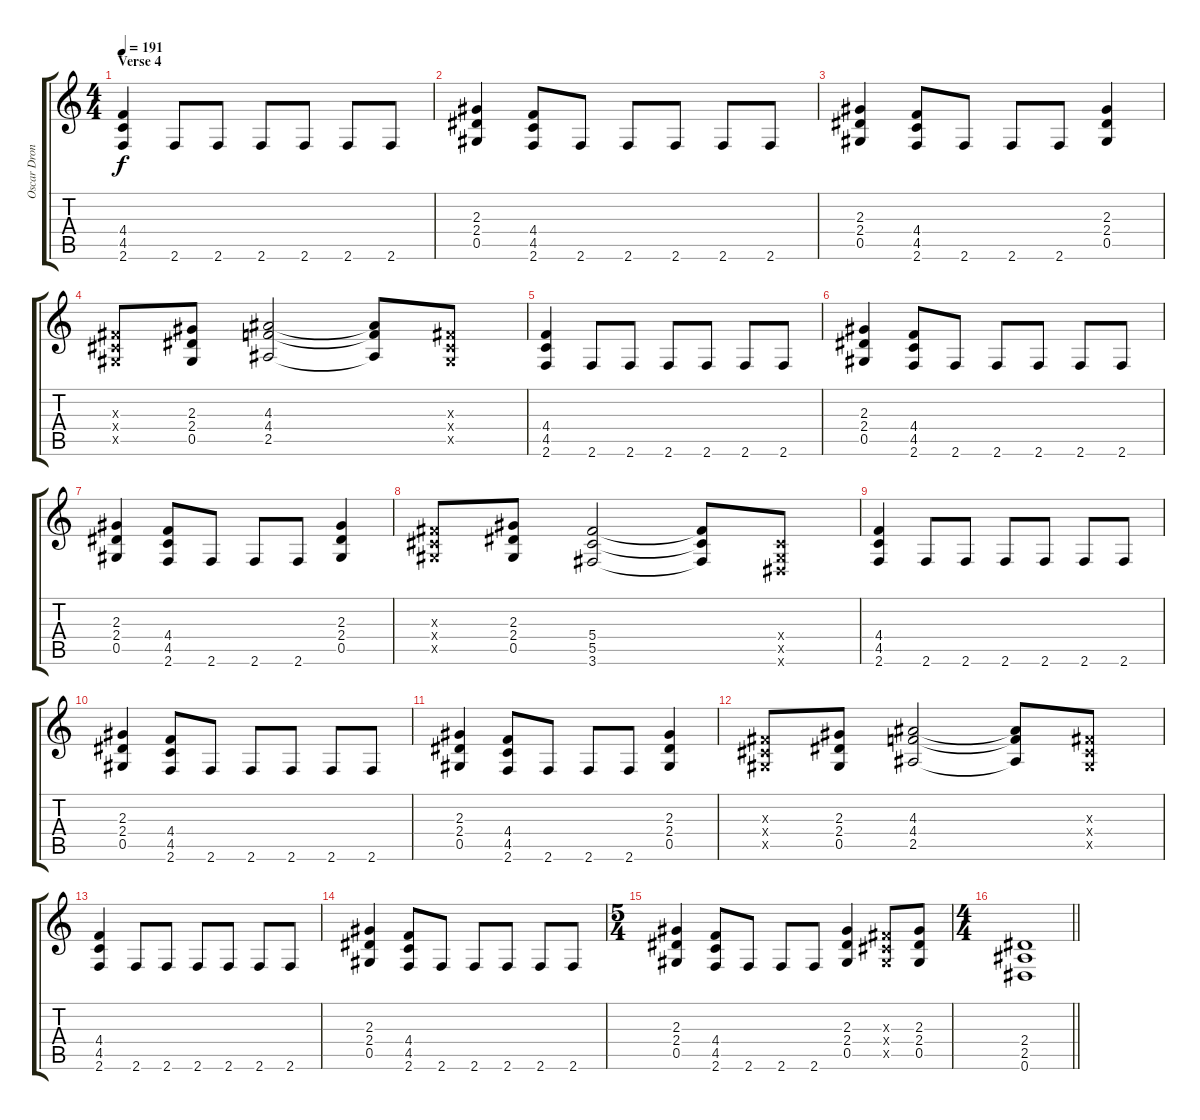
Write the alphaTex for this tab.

\track ("Oscar Dronjak" "Oscar Dron") {instrument distortionguitar}
\staff {score tabs}
\tuning (Eb4 Bb3 Gb3 Db3 Ab2 Eb2) {hide}
\ts (4 4)
\section ("" "Verse 4")
\tempo 191
\clef g2
\ks c
(4.4 4.5 2.6).4{dy f} 2.6.8 2.6.8 2.6.8 2.6.8 2.6.8 2.6.8 |
(2.3 2.4 0.5).4 (4.4 4.5 2.6).8 2.6.8 2.6.8 2.6.8 2.6.8 2.6.8 |
(2.3 2.4 0.5).4 (4.4 4.5 2.6).8 2.6.8 2.6.8 2.6.8 (2.3 2.4 0.5).4 |
(0.3{x} 0.4{x} 0.5{x}).8 (2.3 2.4 0.5).8 (4.3 4.4 2.5).2 (4.3{t} 4.4{t} 2.5{t}).8 (0.3{x} 0.4{x} 0.5{x}).8 |
(4.4 4.5 2.6).4 2.6.8 2.6.8 2.6.8 2.6.8 2.6.8 2.6.8 |
(2.3 2.4 0.5).4 (4.4 4.5 2.6).8 2.6.8 2.6.8 2.6.8 2.6.8 2.6.8 |
(2.3 2.4 0.5).4 (4.4 4.5 2.6).8 2.6.8 2.6.8 2.6.8 (2.3 2.4 0.5).4 |
(0.3{x} 0.4{x} 0.5{x}).8 (2.3 2.4 0.5).8 (5.4 5.5 3.6).2 (5.4{t} 5.5{t} 3.6{t}).8 (0.4{x} 0.5{x} 0.6{x}).8 |
(4.4 4.5 2.6).4 2.6.8 2.6.8 2.6.8 2.6.8 2.6.8 2.6.8 |
(2.3 2.4 0.5).4 (4.4 4.5 2.6).8 2.6.8 2.6.8 2.6.8 2.6.8 2.6.8 |
(2.3 2.4 0.5).4 (4.4 4.5 2.6).8 2.6.8 2.6.8 2.6.8 (2.3 2.4 0.5).4 |
(0.3{x} 0.4{x} 0.5{x}).8 (2.3 2.4 0.5).8 (4.3 4.4 2.5).2 (4.3{t} 4.4{t} 2.5{t}).8 (0.3{x} 0.4{x} 0.5{x}).8 |
(4.4 4.5 2.6).4 2.6.8 2.6.8 2.6.8 2.6.8 2.6.8 2.6.8 |
(2.3 2.4 0.5).4 (4.4 4.5 2.6).8 2.6.8 2.6.8 2.6.8 2.6.8 2.6.8 |
\ts (5 4)
(2.3 2.4 0.5).4 (4.4 4.5 2.6).8 2.6.8 2.6.8 2.6.8 (2.3 2.4 0.5).4 (0.3{x} 0.4{x} 0.5{x}).8 (2.3 2.4 0.5).8 |
\ts (4 4)
\barLineRight lightlight
(2.4 2.5 0.6).1
